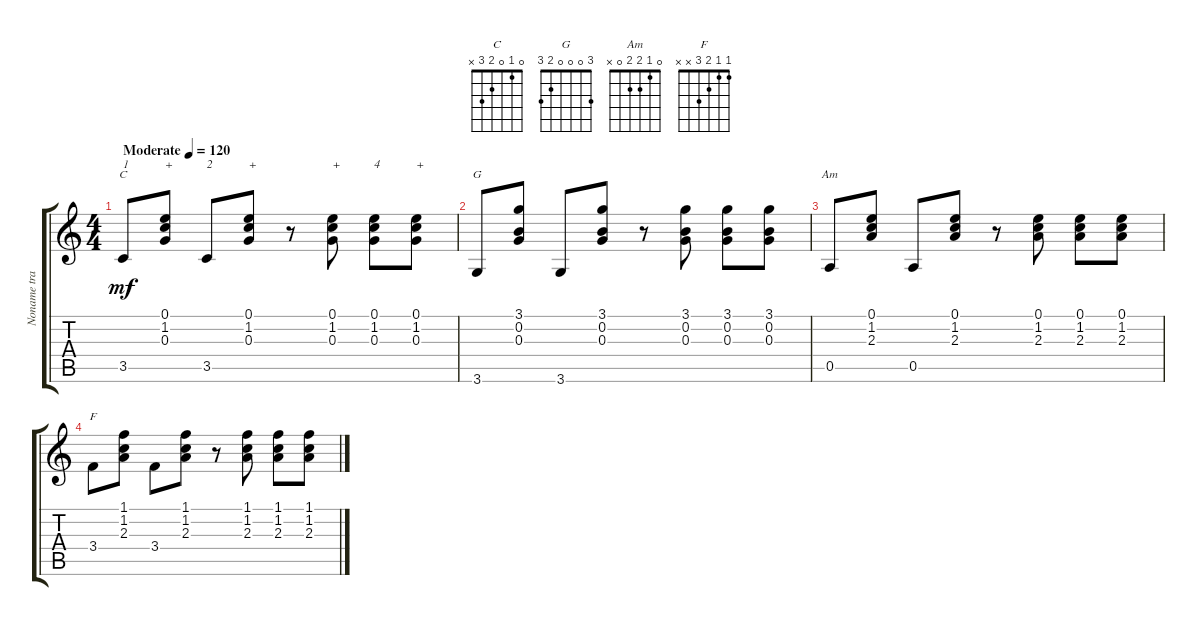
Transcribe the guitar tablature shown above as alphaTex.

\track ("Noname track" "Noname tra") {instrument acousticguitarnylon}
\staff {score tabs}
\tuning (E4 B3 G3 D3 A2 E2) {hide}
\chord ("C" 0 1 0 2 3 x)
\chord ("G" 3 0 0 0 2 3)
\chord ("Am" 0 1 2 2 0 x)
\chord ("F" 1 1 2 3 x x)
\ts (4 4)
\tempo (120 "Moderate")
\clef g2
\ks c
3.5.8{ch "C" txt "1" dy mf instrument acousticguitarnylon} (0.1 1.2 0.3).8{txt "+"} 3.5.8{txt "2"} (0.1 1.2 0.3).8{txt "+"} r.8 (0.1 1.2 0.3).8{txt "+"} (0.1 1.2 0.3).8{txt "4"} (0.1 1.2 0.3).8{txt "+"} |
3.6.8{ch "G"} (3.1 0.2 0.3).8 3.6.8 (3.1 0.2 0.3).8 r.8 (3.1 0.2 0.3).8 (3.1 0.2 0.3).8 (3.1 0.2 0.3).8 |
0.5.8{ch "Am"} (0.1 1.2 2.3).8 0.5.8 (0.1 1.2 2.3).8 r.8 (0.1 1.2 2.3).8 (0.1 1.2 2.3).8 (0.1 1.2 2.3).8 |
3.4.8{ch "F"} (1.1 1.2 2.3).8 3.4.8 (1.1 1.2 2.3).8 r.8 (1.1 1.2 2.3).8 (1.1 1.2 2.3).8 (1.1 1.2 2.3).8
